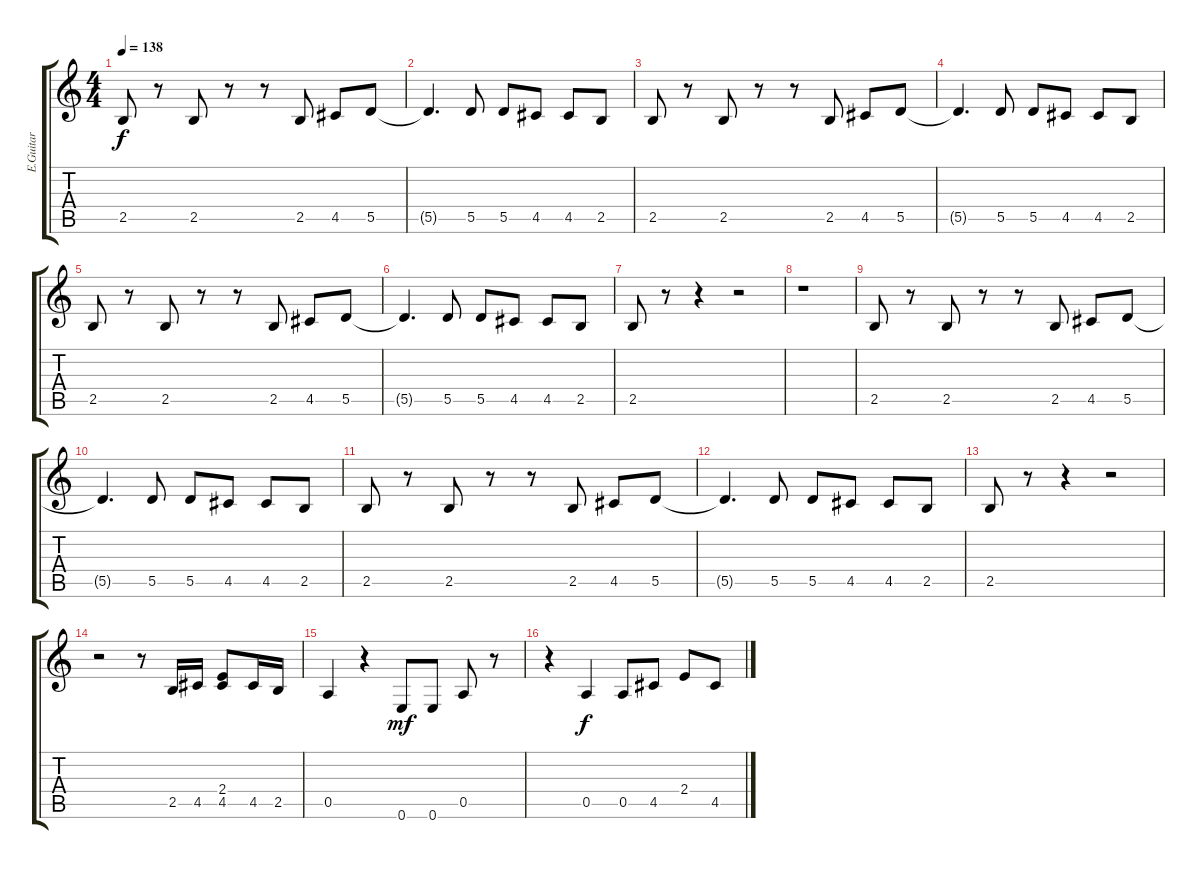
\track ("E.Guitar" "E.Guitar") {instrument overdrivenguitar}
\staff {score tabs}
\tuning (E4 B3 G3 D3 A2 E2) {hide}
\ts (4 4)
\tempo 138
\clef g2
\ks c
2.5.8{dy f} r.8 2.5.8 r.8 r.8 2.5.8 4.5.8 5.5.8 |
5.5{t}.4{d} 5.5.8 5.5.8 4.5.8 4.5.8 2.5.8 |
2.5.8 r.8 2.5.8 r.8 r.8 2.5.8 4.5.8 5.5.8 |
5.5{t}.4{d} 5.5.8 5.5.8 4.5.8 4.5.8 2.5.8 |
2.5.8 r.8 2.5.8 r.8 r.8 2.5.8 4.5.8 5.5.8 |
5.5{t}.4{d} 5.5.8 5.5.8 4.5.8 4.5.8 2.5.8 |
2.5.8 r.8 r.4 r.2 |
r.1 |
2.5.8 r.8 2.5.8 r.8 r.8 2.5.8 4.5.8 5.5.8 |
5.5{t}.4{d} 5.5.8 5.5.8 4.5.8 4.5.8 2.5.8 |
2.5.8 r.8 2.5.8 r.8 r.8 2.5.8 4.5.8 5.5.8 |
5.5{t}.4{d} 5.5.8 5.5.8 4.5.8 4.5.8 2.5.8 |
2.5.8 r.8 r.4 r.2 |
r.2 r.8 2.5.16 4.5.16 (2.4 4.5).8 4.5.16 2.5.16 |
0.5.4 r.4 0.6.8{dy mf} 0.6.8 0.5.8 r.8 |
r.4 0.5.4{dy f} 0.5.8 4.5.8 2.4.8 4.5.8
